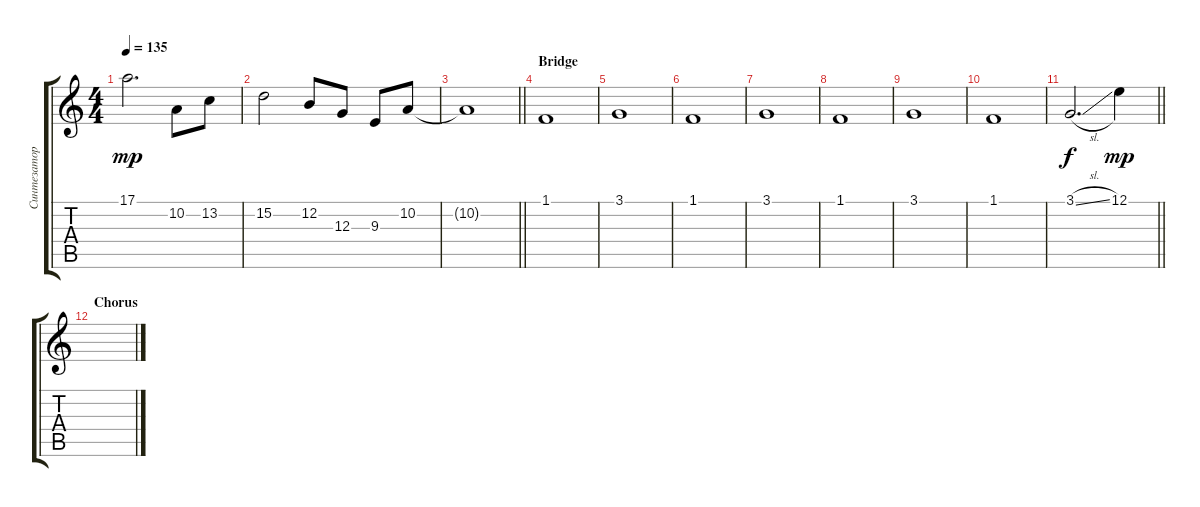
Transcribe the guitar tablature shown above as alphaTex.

\track ("Синтезатор 1" "Синтезатор") {instrument fx7echoes}
\staff {score tabs}
\tuning (E4 B3 G3 D3 A2 E2) {hide}
\ts (4 4)
\tempo 135
\clef g2
\ks c
17.1.2{d dy mp} 10.2.8 13.2.8 |
15.2.2 12.2.8 12.3.8 9.3.8 10.2.8 |
\barLineRight lightlight
10.2{t}.1 |
\section ("" "Bridge")
1.1.1 |
3.1.1 |
1.1.1 |
3.1.1 |
1.1.1 |
3.1.1 |
1.1.1 |
\barLineRight lightlight
3.1{sl}.2{d dy f} 12.1.4{dy mp} |
\section ("" "Chorus")
